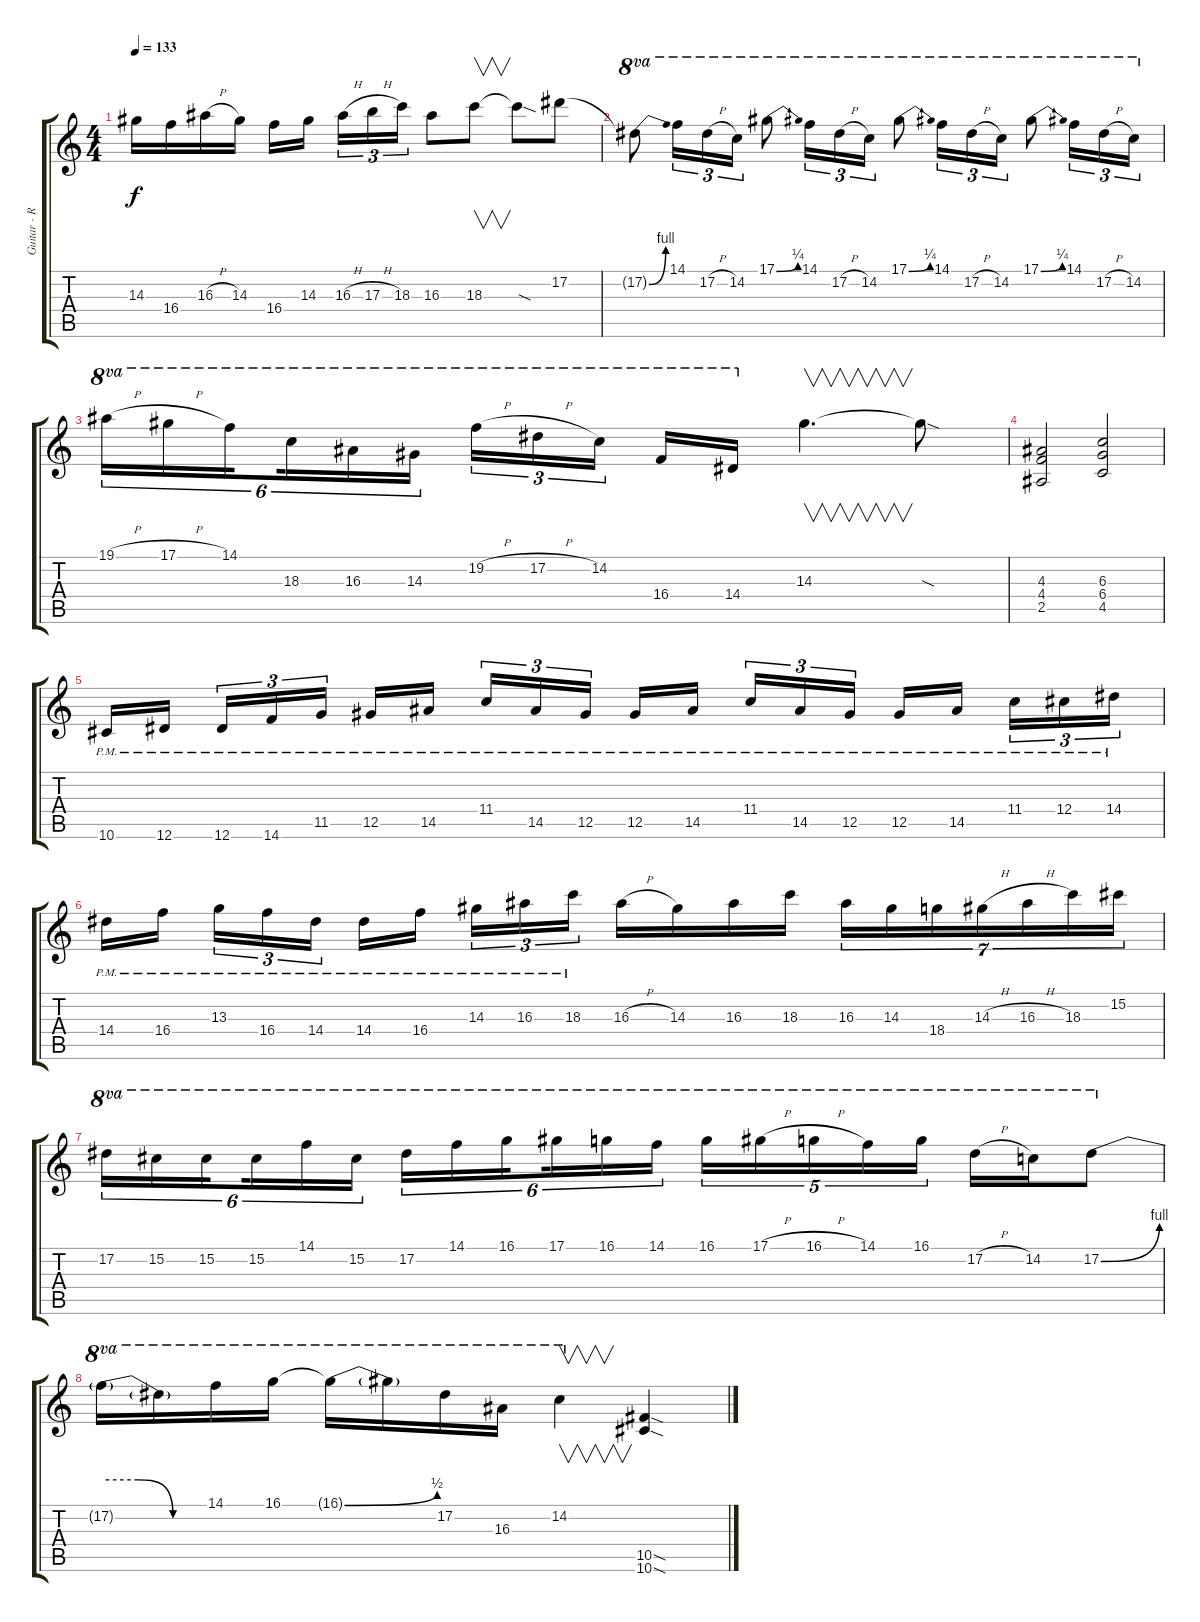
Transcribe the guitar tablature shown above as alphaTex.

\track ("Guitar - Rob Marcello" "Guitar - R") {instrument distortionguitar}
\staff {score tabs}
\tuning (Eb4 Bb3 Gb3 Db3 Ab2 Eb2) {hide}
\ts (4 4)
\tempo 133
\clef g2
\ks c
14.3.16{dy f} 16.4.16 16.3{h}.16 14.3.16 16.4.16 14.3.16{beam splitsecondary} 16.3{h}.16{tu (3 2)} 17.3{h}.16{tu (3 2)} 18.3.16{tu (3 2)} 16.3.8 18.3.8{v} 18.3{sod t}.8 17.2.8 |
17.2{be (bend 0 0 60 4) t}.8{ot 8va} 14.1.16{tu (3 2) ot 8va} 17.2{h}.16{tu (3 2) ot 8va} 14.2.16{tu (3 2) ot 8va} 17.1{be (bend 0 0 60 1)}.8{ot 8va} 14.1.16{tu (3 2) ot 8va} 17.2{h}.16{tu (3 2) ot 8va} 14.2.16{tu (3 2) ot 8va} 17.1{be (bend 0 0 60 1)}.8{ot 8va} 14.1.16{tu (3 2) ot 8va} 17.2{h}.16{tu (3 2) ot 8va} 14.2.16{tu (3 2) ot 8va} 17.1{be (bend 0 0 60 1)}.8{ot 8va} 14.1.16{tu (3 2) ot 8va} 17.2{h}.16{tu (3 2) ot 8va} 14.2.16{tu (3 2) ot 8va} |
19.1{h}.16{tu (6 4) ot 8va} 17.1{h}.16{tu (6 4) ot 8va} 14.1.16{tu (6 4) ot 8va beam splitsecondary} 18.3.16{tu (6 4) ot 8va} 16.3.16{tu (6 4) ot 8va} 14.3.16{tu (6 4) ot 8va} 19.2{h}.16{tu (3 2) ot 8va} 17.2{h}.16{tu (3 2) ot 8va} 14.2.16{tu (3 2) ot 8va beam splitsecondary} 16.4.16{ot 8va} 14.4.16{ot 8va} 14.3.4{v d} 14.3{sod t}.8 |
(4.3 4.4 2.5).2 (6.3 6.4 4.5).2 |
10.6{pm}.16 12.6{pm}.16{beam splitsecondary} 12.6{pm}.16{tu (3 2)} 14.6{pm}.16{tu (3 2)} 11.5{pm}.16{tu (3 2)} 12.5{pm}.16 14.5{pm}.16{beam splitsecondary} 11.4{pm}.16{tu (3 2)} 14.5{pm}.16{tu (3 2)} 12.5{pm}.16{tu (3 2)} 12.5{pm}.16 14.5{pm}.16{beam splitsecondary} 11.4{pm}.16{tu (3 2)} 14.5{pm}.16{tu (3 2)} 12.5{pm}.16{tu (3 2)} 12.5{pm}.16 14.5{pm}.16{beam splitsecondary} 11.4{pm}.16{tu (3 2)} 12.4{pm}.16{tu (3 2)} 14.4{pm}.16{tu (3 2)} |
14.4{pm}.16 16.4{pm}.16{beam splitsecondary} 13.3{pm}.16{tu (3 2)} 16.4{pm}.16{tu (3 2)} 14.4{pm}.16{tu (3 2)} 14.4{pm}.16 16.4{pm}.16{beam splitsecondary} 14.3{pm}.16{tu (3 2)} 16.3{pm}.16{tu (3 2)} 18.3{pm}.16{tu (3 2)} 16.3{h}.16 14.3.16 16.3.16 18.3.16 16.3.16{tu (7 4)} 14.3.16{tu (7 4)} 18.4.16{tu (7 4)} 14.3{h}.16{tu (7 4)} 16.3{h}.16{tu (7 4)} 18.3.16{tu (7 4)} 15.2.16{tu (7 4)} |
17.2.16{tu (6 4) ot 8va} 15.2.16{tu (6 4) ot 8va} 15.2.16{tu (6 4) ot 8va beam splitsecondary} 15.2.16{tu (6 4) ot 8va} 14.1.16{tu (6 4) ot 8va} 15.2.16{tu (6 4) ot 8va} 17.2.16{tu (6 4) ot 8va} 14.1.16{tu (6 4) ot 8va} 16.1.16{tu (6 4) ot 8va beam splitsecondary} 17.1.16{tu (6 4) ot 8va} 16.1.16{tu (6 4) ot 8va} 14.1.16{tu (6 4) ot 8va} 16.1.16{tu (5 4) ot 8va} 17.1{h}.16{tu (5 4) ot 8va} 16.1{h}.16{tu (5 4) ot 8va} 14.1.16{tu (5 4) ot 8va} 16.1.16{tu (5 4) ot 8va} 17.2{h}.16{ot 8va} 14.2.16{ot 8va} 17.2{be (bend 0 0 60 4)}.8{ot 8va} |
17.2{be (custom 0 4 20 4 40 0 60 0) t}.16{ot 8va} 17.2{t}.16{ot 8va} 14.1.16{ot 8va} 16.1.16{ot 8va} 16.1{be (bend 0 0 60 2) t}.16{ot 8va} 16.1{t}.16{ot 8va} 17.2.16{ot 8va} 16.3.16{ot 8va} 14.2.4{v ot 8va} (10.5{sod} 10.6{sod}).4
